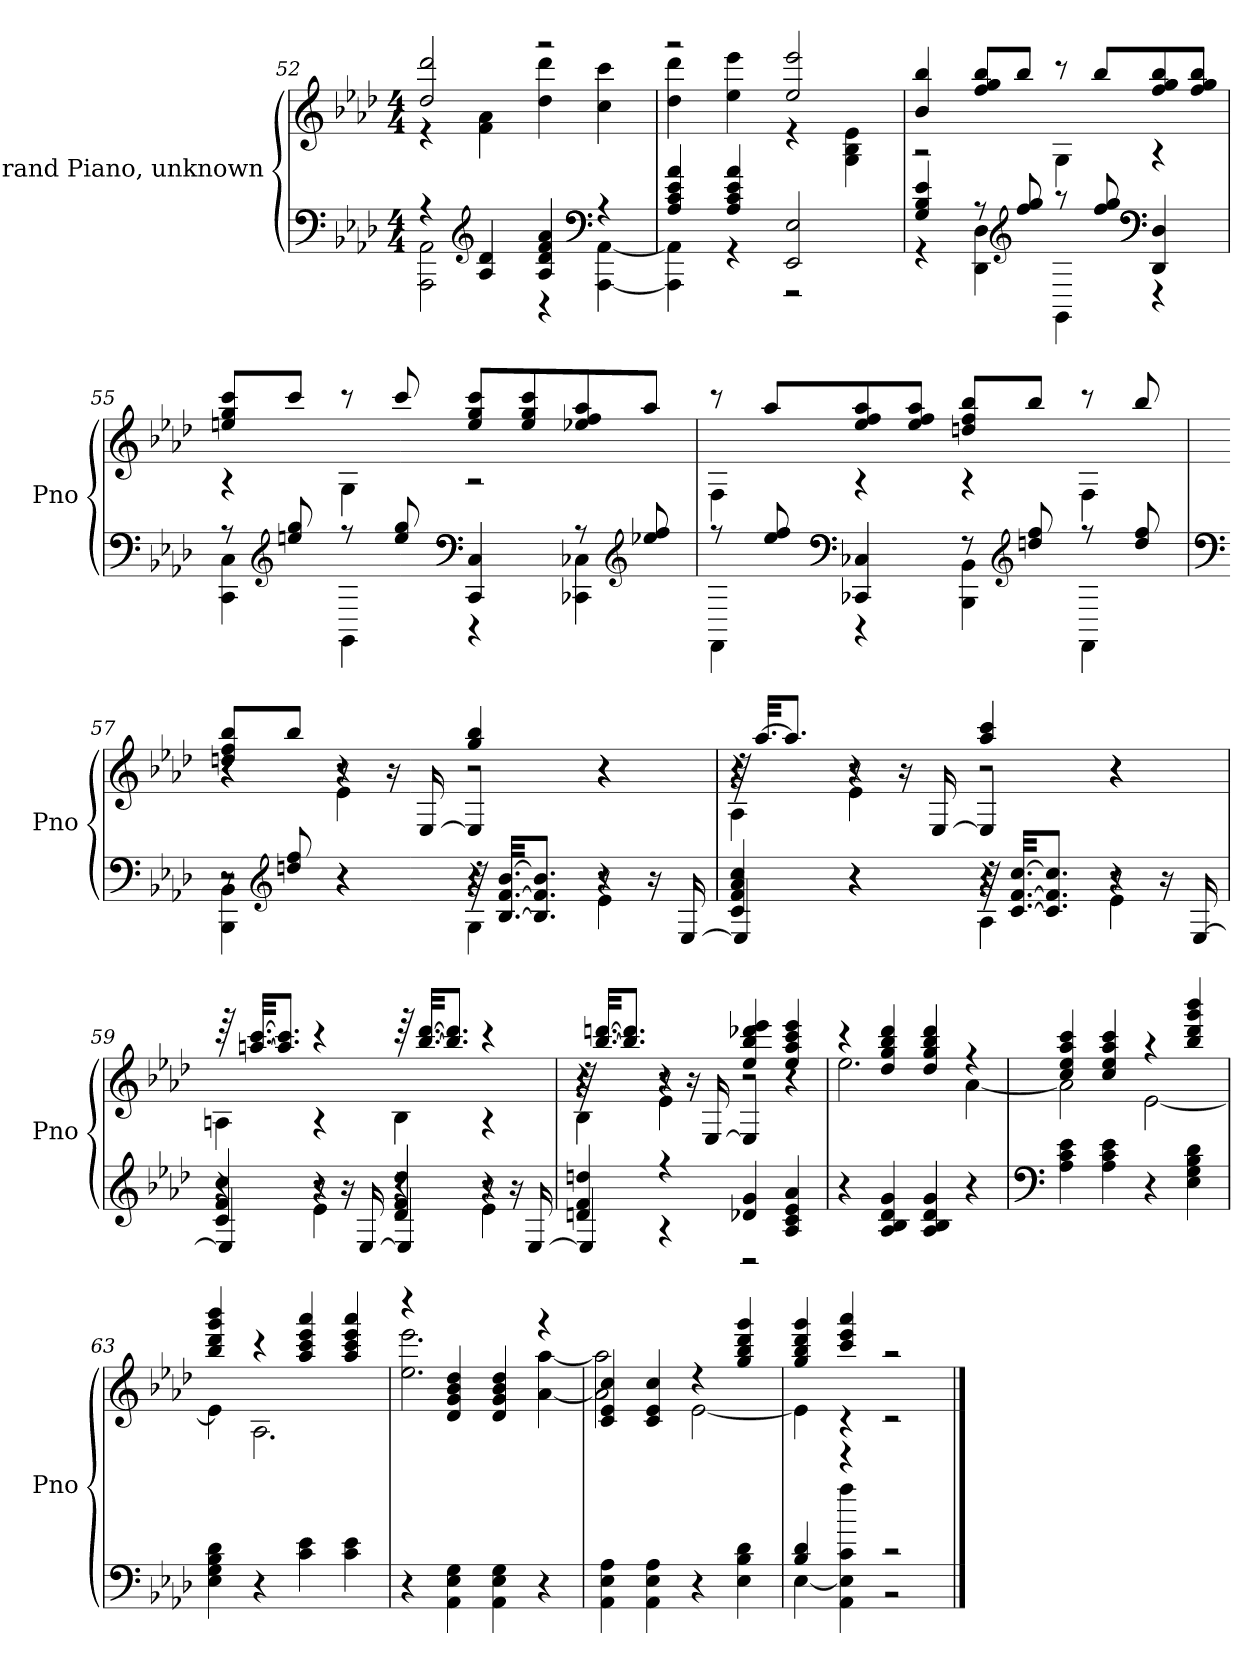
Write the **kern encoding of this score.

**kern	**kern
*part1	*part1
*staff2	*staff1
*I"Grand Piano, unknown	*
*I'Pno	*
*clefF4	*clefG2
*k[b-e-a-d-]	*k[b-e-a-d-]
*M4/4	*M4/4
=52	=52
*^	*^
4r	2AAA-\ 2AA-\	2dd-/ 2ddd-/	4r
*clefG2	*	*	*
4A-/ 4d-/	.	.	4f\ 4a-\
4A-/ 4d-/ 4f/ 4a-/	4r	2r	4dd-\ 4ddd-\
*clefF4	*	*	*
4r	[4AAA-\ [4AA-\	.	4cc\ 4ccc\
=53	=53	=53	=53
4A-/ 4c/ 4e-/ 4a-/	4AAA-\] 4AA-\]	2r	4dd-\ 4ddd-\
4A-/ 4c/ 4e-/ 4a-/	4r	.	4ee-\ 4eee-\
2EE-/ 2E-/	2r	2ee-/ 2eee-/	4r
.	.	.	4G\ 4B-\ 4e-\
=54	=54	=54	=54
4G/ 4B-/ 4e-/	4r	4b-/ 4bb-/	2r
8r	4DD-\ 4D-\	8ff/ 8gg/ 8bb-/L	.
*clefG2	*	*	*
8ff/ 8gg/	.	8bb-/J	.
8r	4GG\	8r	4G\
8ff/ 8gg/	.	8bb-/L	.
*clefF4	*	*	*
4DD-/ 4D-/	4r	8ff/ 8gg/ 8bb-/	4r
.	.	8ff/ 8gg/ 8bb-/J	.
!!LO:LB:g=z	!!
=55	=55	=55	=55
8r	4CC\ 4C\	8een/ 8gg/ 8ccc/L	4r
*clefG2	*	*	*
8een/ 8gg/	.	8ccc/J	.
8r	4GG\	8r	4G\
8ee/ 8gg/	.	8ccc/	.
*clefF4	*	*	*
4CC/ 4C/	4r	8ee/ 8gg/ 8ccc/L	2r
.	.	8ee/ 8gg/ 8ccc/	.
8r	4CC-X\ 4C-X\	8ee-X/ 8ff/ 8aa-/	.
*clefG2	*	*	*
8ee-X/ 8ff/	.	8aa-/J	.
=56	=56	=56	=56
8r	4FF\	8r	4F\
8ee-/ 8ff/	.	8aa-/L	.
*clefF4	*	*	*
4CC-X/ 4C-X/	4r	8ee-/ 8ff/ 8aa-/	4r
.	.	8ee-/ 8ff/ 8aa-/J	.
8r	4BBB-\ 4BB-\	8ddn/ 8ff/ 8bb-/L	4r
*clefG2	*	*	*
8ddn/ 8ff/	.	8bb-/J	.
8r	4FF\	8r	4F\
8dd/ 8ff/	.	8bb-/	.
*v	*v	*	*
*	*v	*v
!!LO:LB:g=z
=57	=57
*clefF4	*
*^	*^
*	*^	*	*^
8r	4BBB-\ 4BB-\	2r	8ddn/ 8ff/ 8bb-/L	4r	4r
*clefG2	*	*	*	*	*
8ddn/ 8ff/	.	.	8bb-/J	.	.
4r	4r	.	4r	4e-\	8r
.	.	.	.	.	16r
.	.	.	.	.	[16E-/
64r	4G\	4r	4gg/ 4bb-/	2r	4E-/]
[32.B-/ [32.f/ [32.b-/KKL	.	.	.	.	.
8.B-/] 8.f/] 8.b-/]J	.	.	.	.	.
4r	4e-\	8r	4r	.	4r
.	.	16r	.	.	.
.	.	[16E-/	.	.	.
=58	=58	=58	=58	=58	=58
4c/ 4f/ 4a-/ 4cc/	2r	4E-/]	64r	4A-\	4r
.	.	.	[32.aa-/KKL	.	.
.	.	.	8.aa-/J]	.	.
4r	.	4r	4r	4e-\	8r
.	.	.	.	.	16r
.	.	.	.	.	[16E-/
64r	4A-\	4r	4aa-/ 4ccc/	2r	4E-/]
[32.c/ [32.f/ [32.cc/KKL	.	.	.	.	.
8.c/] 8.f/] 8.cc/]J	.	.	.	.	.
4r	4e-\	8r	4r	.	4r
.	.	16r	.	.	.
.	.	[16E-/	.	.	.
*	*	*	*	*v	*v
!!LO:LB:g=z
=59	=59	=59	=59	=59
4c/ 4f/ 4cc/	4r	4E-/]	64r	4An\
.	.	.	[32.aan/ [32.ccc/KKL	.
.	.	.	8.aa/] 8.ccc/]J	.
4r	4e-\	8r	4r	4r
.	.	16r	.	.
.	.	[16E-/	.	.
4d-/ 4f/ 4dd-/	4r	4E-/]	64r	4B-\
.	.	.	[32.bb-/ [32.ddd-/KKL	.
.	.	.	8.bb-/] 8.ddd-/]J	.
4r	4e-\	8r	4r	4r
.	.	16r	.	.
.	.	[16E-/	.	.
*	*v	*v	*	*
=60	=60	=60	=60
*	*	*	*^
4dn/ 4f/ 4ddn/	4E-/]	64r	4B-\	4r
.	.	[32.bb-/ [32.dddn/KKL	.	.
.	.	8.bb-/] 8.ddd/]J	.	.
4r	4r	4r	4e-\	8r
.	.	.	.	16r
.	.	.	.	[16E-/
4d-X/ 4g/	2r	4ee-/ 4bb-/ 4ddd-X/ 4eee-/	2r	4E-/]
4A-/ 4c/ 4e-/ 4a-/	.	4ee-/ 4aa-/ 4ccc/ 4eee-/	.	4r
*v	*v	*	*	*
*	*	*v	*v
=61	=61	=61
4r	4r	2.ee-\
4A-/ 4B-/ 4d-/ 4g/	4dd-/ 4gg/ 4bb-/ 4ddd-/	.
4A-/ 4B-/ 4d-/ 4g/	4dd-/ 4gg/ 4bb-/ 4ddd-/	.
4r	4r	[4a-\
=62	=62	=62
*clefF4	*	*
4A-\ 4c\ 4e-\	4cc/ 4ee-/ 4aa-/ 4ccc/	2a-\]
4A-\ 4c\ 4e-\	4cc/ 4ee-/ 4aa-/ 4ccc/	.
4r	4r	[2e-\
4E-\ 4G\ 4B-\ 4d-\	4bb-/ 4ddd-/ 4ggg/ 4bbb-/	.
!!LO:PB:g=z	!!
=63	=63	=63
4E-\ 4G\ 4B-\ 4d-\	4bb-/ 4ddd-/ 4ggg/ 4bbb-/	4e-\]
4r	4r	2.A-\
4c\ 4e-\	4aa-/ 4ccc/ 4eee-/ 4aaa-/	.
4c\ 4e-\	4aa-/ 4ccc/ 4eee-/ 4aaa-/	.
=64	=64	=64
4r	4r	2.ee-\ 2.eee-\
4AA-\ 4E-\ 4G\	4d-/ 4g/ 4b-/ 4dd-/	.
4AA-\ 4E-\ 4G\	4d-/ 4g/ 4b-/ 4dd-/	.
4r	4r	[4a-\ [4aa-\
=65	=65	=65
4AA-\ 4E-\ 4A-\	4c/ 4e-/ 4cc/	2a-\] 2aa-\]
4AA-\ 4E-\ 4A-\	4c/ 4e-/ 4cc/	.
4r	4r	[2e-\
4E-\ 4B-\ 4d-\	4gg/ 4bb-/ 4ddd-/ 4ggg/	.
=66	=66	=66
*^	*	*
4B-/ 4d-/	[4E-\	4gg/ 4bb-/ 4ddd-/ 4ggg/	4e-\]
4r	4AA-\ 4E-\] 4c\ 4aa-\	4ccc/ 4eee-/ 4aaa-/	4r
2r	2r	2r	2r
*v	*v	*	*
*	*v	*v
==	==
*-	*-
